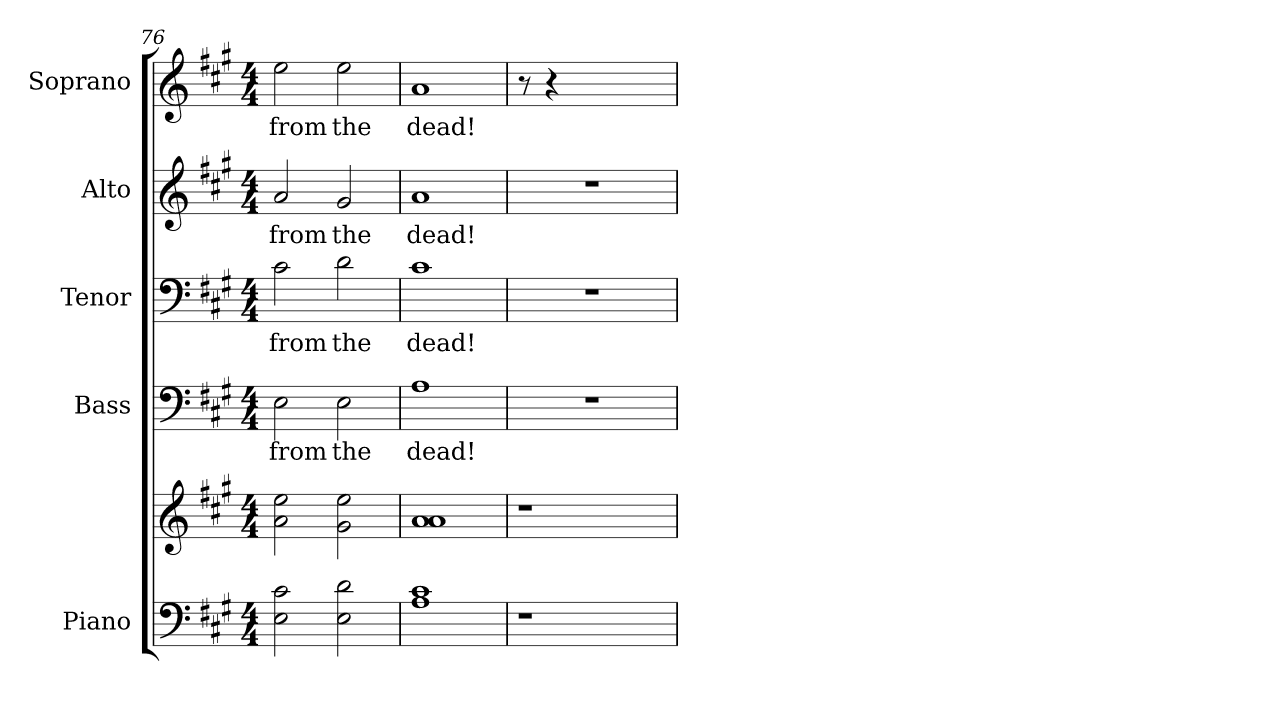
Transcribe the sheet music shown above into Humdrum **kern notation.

**kern	**kern	**kern	**text	**kern	**text	**kern	**text	**kern	**text
*part5	*part5	*part4	*part4	*part3	*part3	*part2	*part2	*part1	*part1
*staff6	*staff5	*staff4	*staff4	*staff3	*staff3	*staff2	*staff2	*staff1	*staff1
*I"Piano	*	*I"Bass	*	*I"Tenor	*	*I"Alto	*	*I"Soprano	*
*I'Pno.	*	*I'B.	*	*I'T.	*	*I'A.	*	*I'S.	*
!!LO:PB:g=z
*clefF4	*clefG2	*clefF4	*	*clefF4	*	*clefG2	*	*clefG2	*
*k[f#c#g#]	*k[f#c#g#]	*k[f#c#g#]	*	*k[f#c#g#]	*	*k[f#c#g#]	*	*k[f#c#g#]	*
*A:	*A:	*A:	*	*A:	*	*A:	*	*A:	*
*M4/4	*M4/4	*M4/4	*	*M4/4	*	*M4/4	*	*M4/4	*
=76	=76	=76	=76	=76	=76	=76	=76	=76	=76
!	!	!	!LO:LY:b:color=#000000	!	!	!	!	!	!
!	!	!	!	!	!LO:LY:b:color=#000000	!	!	!	!
!	!	!	!	!	!	!	!LO:LY:b:color=#000000	!	!
!	!	!	!	!	!	!	!	!	!LO:LY:b:color=#000000
2Ei\ 2c#i	2ai\ 2eei	2Ei\	from	2c#i\	from	2ai/	from	2eei\	from
!	!	!	!LO:LY:b:color=#000000	!	!	!	!	!	!
!	!	!	!	!	!LO:LY:b:color=#000000	!	!	!	!
!	!	!	!	!	!	!	!LO:LY:b:color=#000000	!	!
!	!	!	!	!	!	!	!	!	!LO:LY:b:color=#000000
2Ei\ 2di	2g#i\ 2eei	2Ei\	the	2di\	the	2g#i/	the	2eei\	the
=77	=77	=77	=77	=77	=77	=77	=77	=77	=77
!	!	!	!LO:LY:b:color=#000000	!	!	!	!	!	!
!	!	!	!	!	!LO:LY:b:color=#000000	!	!	!	!
!	!	!	!	!	!	!	!LO:LY:b:color=#000000	!	!
!	!	!	!	!	!	!	!	!	!LO:LY:b:color=#000000
1Ai 1c#i	1ai 1ai	1Ai	dead!	1c#i	dead!	1ai	dead!	1ai	dead!
!!LO:PB:g=z
=78	=78	=78	=78	=78	=78	=78	=78	=78	=78
!LO:N:vis=1	!LO:N:vis=1	!LO:N:vis=1	!	!LO:N:vis=1	!	!LO:N:vis=1	!	!	!
4.r	4.r	1r	.	1r	.	1r	.	8r	.
.	.	.	.	.	.	.	.	4r	.
2ryy	2ryy	.	.	.	.	.	.	2ryy	.
8ryy	8ryy	.	.	.	.	.	.	8ryy	.
=	=	=	=	=	=	=	=	=	=
*-	*-	*-	*-	*-	*-	*-	*-	*-	*-
